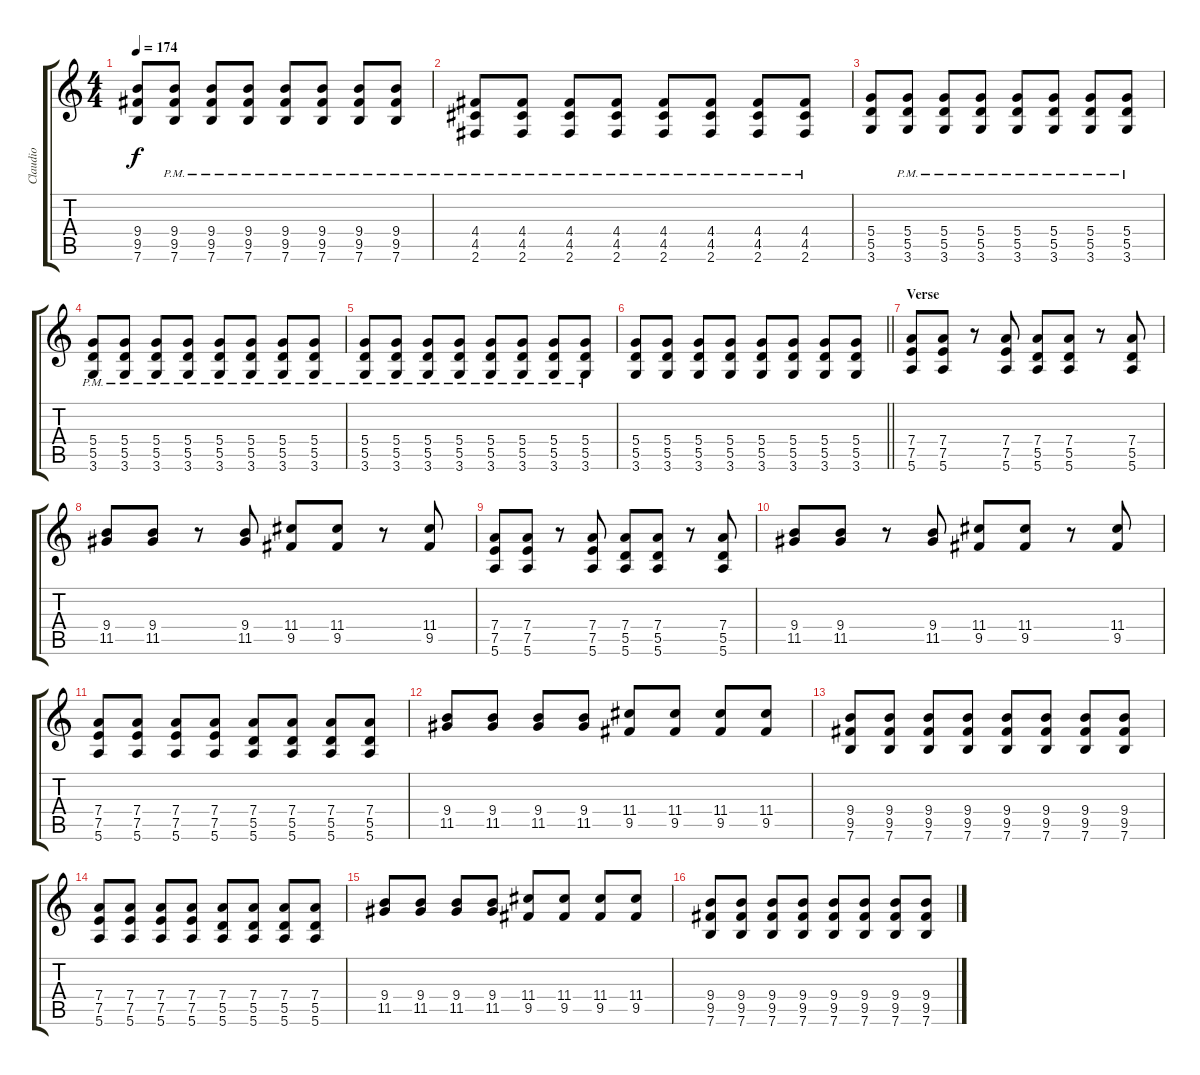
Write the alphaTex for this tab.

\track ("Claudio" "Claudio") {instrument overdrivenguitar}
\staff {score tabs}
\tuning (E4 B3 G3 D3 A2 E2) {hide}
\ts (4 4)
\tempo 174
\clef g2
\ks c
(9.4 9.5 7.6).8{dy f} (9.4{pm} 9.5{pm} 7.6{pm}).8 (9.4{pm} 9.5{pm} 7.6{pm}).8 (9.4{pm} 9.5{pm} 7.6{pm}).8 (9.4{pm} 9.5{pm} 7.6{pm}).8 (9.4{pm} 9.5{pm} 7.6{pm}).8 (9.4{pm} 9.5{pm} 7.6{pm}).8 (9.4{pm} 9.5{pm} 7.6{pm}).8 |
(4.4{pm} 4.5{pm} 2.6{pm}).8 (4.4{pm} 4.5{pm} 2.6{pm}).8 (4.4{pm} 4.5{pm} 2.6{pm}).8 (4.4{pm} 4.5{pm} 2.6{pm}).8 (4.4{pm} 4.5{pm} 2.6{pm}).8 (4.4{pm} 4.5{pm} 2.6{pm}).8 (4.4{pm} 4.5{pm} 2.6{pm}).8 (4.4{pm} 4.5{pm} 2.6{pm}).8 |
(5.4 5.5 3.6).8 (5.4{pm} 5.5{pm} 3.6{pm}).8 (5.4{pm} 5.5{pm} 3.6{pm}).8 (5.4{pm} 5.5{pm} 3.6{pm}).8 (5.4{pm} 5.5{pm} 3.6{pm}).8 (5.4{pm} 5.5{pm} 3.6{pm}).8 (5.4{pm} 5.5{pm} 3.6{pm}).8 (5.4{pm} 5.5{pm} 3.6{pm}).8 |
(5.4{pm} 5.5{pm} 3.6{pm}).8 (5.4{pm} 5.5{pm} 3.6{pm}).8 (5.4{pm} 5.5{pm} 3.6{pm}).8 (5.4{pm} 5.5{pm} 3.6{pm}).8 (5.4{pm} 5.5{pm} 3.6{pm}).8 (5.4{pm} 5.5{pm} 3.6{pm}).8 (5.4{pm} 5.5{pm} 3.6{pm}).8 (5.4{pm} 5.5{pm} 3.6{pm}).8 |
(5.4{pm} 5.5{pm} 3.6{pm}).8 (5.4{pm} 5.5{pm} 3.6{pm}).8 (5.4{pm} 5.5{pm} 3.6{pm}).8 (5.4{pm} 5.5{pm} 3.6{pm}).8 (5.4{pm} 5.5{pm} 3.6{pm}).8 (5.4{pm} 5.5{pm} 3.6{pm}).8 (5.4{pm} 5.5{pm} 3.6{pm}).8 (5.4{pm} 5.5{pm} 3.6{pm}).8 |
\barLineRight lightlight
(5.4 5.5 3.6).8 (5.4 5.5 3.6).8 (5.4 5.5 3.6).8 (5.4 5.5 3.6).8 (5.4 5.5 3.6).8 (5.4 5.5 3.6).8 (5.4 5.5 3.6).8 (5.4 5.5 3.6).8 |
\section ("" "Verse")
(7.4 7.5 5.6).8 (7.4 7.5 5.6).8 r.8 (7.4 7.5 5.6).8 (7.4 5.5 5.6).8 (7.4 5.5 5.6).8 r.8 (7.4 5.5 5.6).8 |
(9.4 11.5).8 (9.4 11.5).8 r.8 (9.4 11.5).8 (11.4 9.5).8 (11.4 9.5).8 r.8 (11.4 9.5).8 |
(7.4 7.5 5.6).8 (7.4 7.5 5.6).8 r.8 (7.4 7.5 5.6).8 (7.4 5.5 5.6).8 (7.4 5.5 5.6).8 r.8 (7.4 5.5 5.6).8 |
(9.4 11.5).8 (9.4 11.5).8 r.8 (9.4 11.5).8 (11.4 9.5).8 (11.4 9.5).8 r.8 (11.4 9.5).8 |
(7.4 7.5 5.6).8 (7.4 7.5 5.6).8 (7.4 7.5 5.6).8 (7.4 7.5 5.6).8 (7.4 5.5 5.6).8 (7.4 5.5 5.6).8 (7.4 5.5 5.6).8 (7.4 5.5 5.6).8 |
(9.4 11.5).8 (9.4 11.5).8 (9.4 11.5).8 (9.4 11.5).8 (11.4 9.5).8 (11.4 9.5).8 (11.4 9.5).8 (11.4 9.5).8 |
(9.4 9.5 7.6).8 (9.4 9.5 7.6).8 (9.4 9.5 7.6).8 (9.4 9.5 7.6).8 (9.4 9.5 7.6).8 (9.4 9.5 7.6).8 (9.4 9.5 7.6).8 (9.4 9.5 7.6).8 |
(7.4 7.5 5.6).8 (7.4 7.5 5.6).8 (7.4 7.5 5.6).8 (7.4 7.5 5.6).8 (7.4 5.5 5.6).8 (7.4 5.5 5.6).8 (7.4 5.5 5.6).8 (7.4 5.5 5.6).8 |
(9.4 11.5).8 (9.4 11.5).8 (9.4 11.5).8 (9.4 11.5).8 (11.4 9.5).8 (11.4 9.5).8 (11.4 9.5).8 (11.4 9.5).8 |
(9.4 9.5 7.6).8 (9.4 9.5 7.6).8 (9.4 9.5 7.6).8 (9.4 9.5 7.6).8 (9.4 9.5 7.6).8 (9.4 9.5 7.6).8 (9.4 9.5 7.6).8 (9.4 9.5 7.6).8
